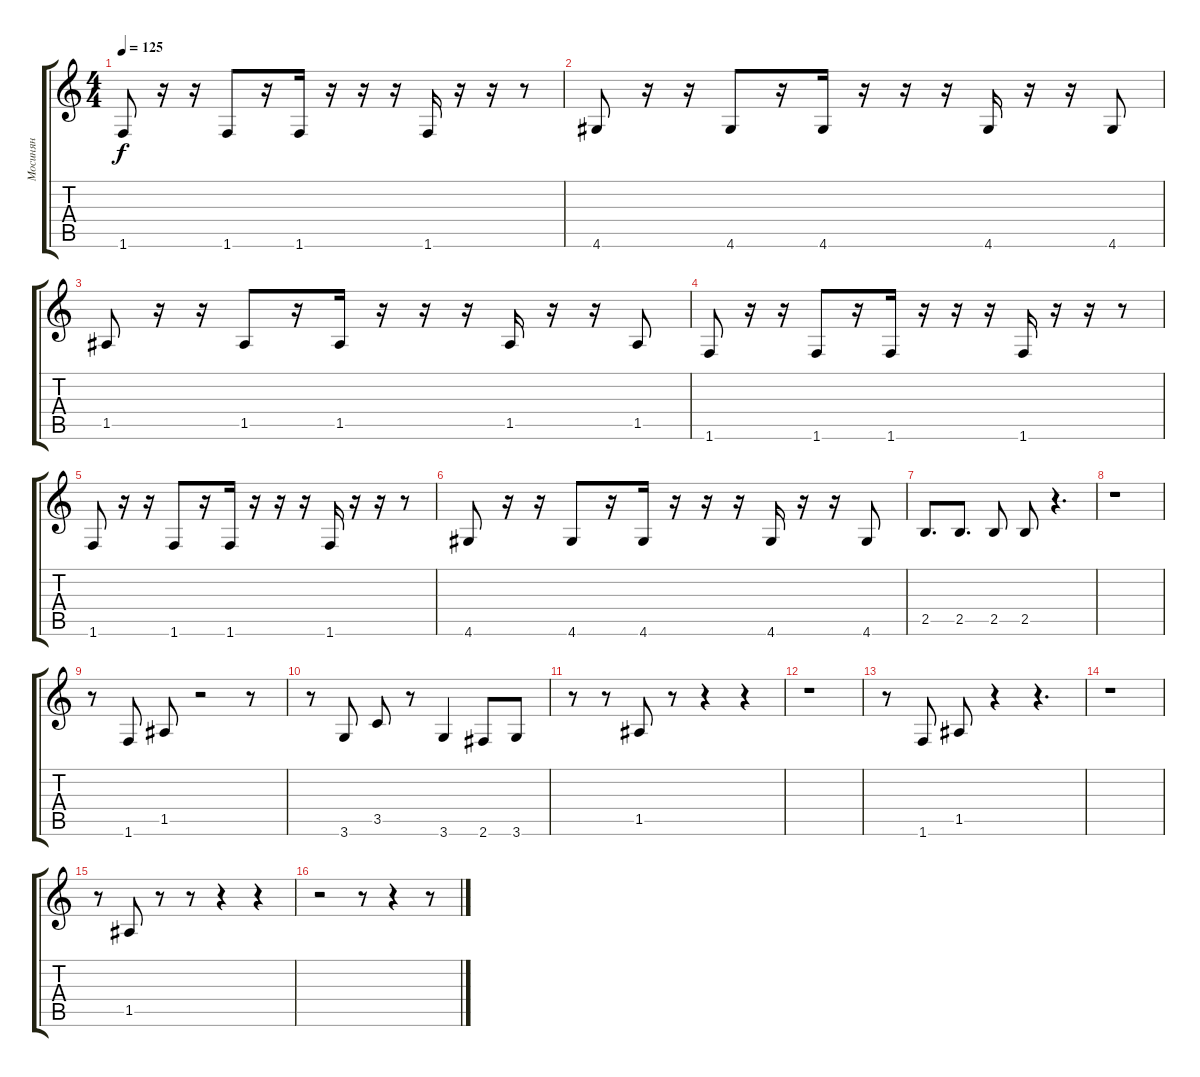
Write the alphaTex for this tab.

\track ("Мосинян" "Мосинян") {instrument electricbasspick}
\staff {score tabs}
\tuning (E4 B3 G3 D3 A2 E2) {hide}
\ts (4 4)
\tempo 125
\clef g2
\ks c
1.6.8{dy f} r.16 r.16 1.6.8 r.16 1.6.16 r.16 r.16 r.16 1.6.16 r.16 r.16 r.8 |
4.6.8 r.16 r.16 4.6.8 r.16 4.6.16 r.16 r.16 r.16 4.6.16 r.16 r.16 4.6.8 |
1.5.8 r.16 r.16 1.5.8 r.16 1.5.16 r.16 r.16 r.16 1.5.16 r.16 r.16 1.5.8 |
1.6.8 r.16 r.16 1.6.8 r.16 1.6.16 r.16 r.16 r.16 1.6.16 r.16 r.16 r.8 |
1.6.8 r.16 r.16 1.6.8 r.16 1.6.16 r.16 r.16 r.16 1.6.16 r.16 r.16 r.8 |
4.6.8 r.16 r.16 4.6.8 r.16 4.6.16 r.16 r.16 r.16 4.6.16 r.16 r.16 4.6.8 |
2.5.8{d} 2.5.8{d} 2.5.8 2.5.8 r.4{d} |
r.1 |
r.8 1.6.8 1.5.8 r.2 r.8 |
r.8 3.6.8 3.5.8 r.8 3.6.4 2.6.8 3.6.8 |
r.8 r.8 1.5.8 r.8 r.4 r.4 |
r.1 |
r.8 1.6.8 1.5.8 r.4 r.4{d} |
r.1 |
r.8 1.5.8 r.8 r.8 r.4 r.4 |
r.2 r.8 r.4 r.8
